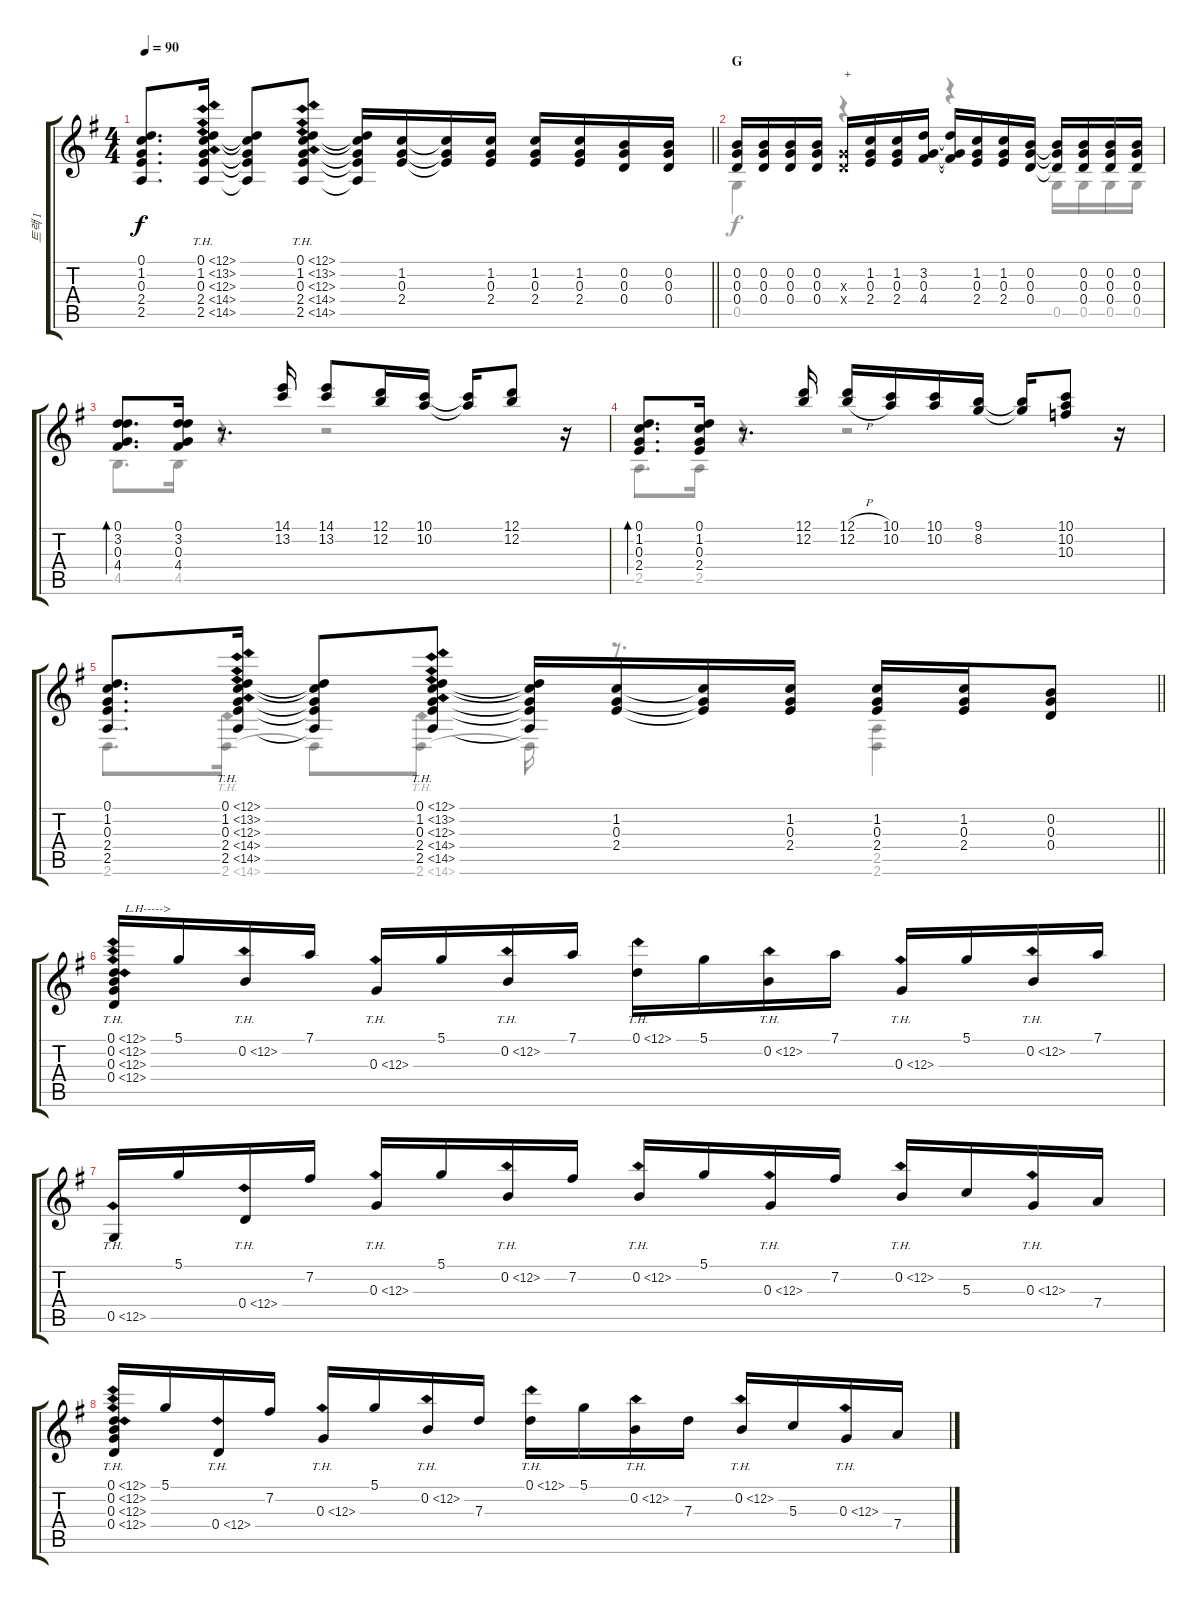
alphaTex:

\track ("트랙 1" "트랙 1") {instrument acousticguitarsteel}
\staff {score tabs}
\tuning (D4 B3 G3 D3 G2 C2) {hide}
\voice
\ts (4 4)
\tempo 90
\clef g2
\barLineRight lightlight
\ks g
(0.1 1.2 0.3 2.4 2.5).8{d dy f} (0.1{th 12} 1.2{th 12} 0.3{th 12} 2.4{th 12} 2.5{th 12}).16 (0.1{t} 1.2{t} 0.3{t} 2.4{t} 2.5{t}).8 (0.1{th 12} 1.2{th 12} 0.3{th 12} 2.4{th 12} 2.5{th 12}).8 (0.1{t} 1.2{t} 0.3{t} 2.4{t} 2.5{t}).16 (1.2 0.3 2.4).16 (1.2{t} 0.3{t} 2.4{t}).16 (1.2 0.3 2.4).16 (1.2 0.3 2.4).16 (1.2 0.3 2.4).16 (0.2 0.3 0.4).16 (0.2 0.3 0.4).16 |
\section ("" "G")
(0.2 0.3 0.4).16 (0.2 0.3 0.4).16 (0.2 0.3 0.4).16 (0.2 0.3 0.4).16 (0.3{x} 0.4{x}).16{txt "+"} (1.2 0.3 2.4).16 (1.2 0.3 2.4).16 (3.2 0.3 4.4).16 (3.2{t} 0.3{t} 4.4{t}).16 (1.2 0.3 2.4).16 (1.2 0.3 2.4).16 (0.2 0.3 0.4).16 (0.2{t} 0.3{t} 0.4{t}).16 (0.2 0.3 0.4).16 (0.2 0.3 0.4).16 (0.2 0.3 0.4).16 |
(0.1 3.2 0.3 4.4).8{d bd 120} (0.1 3.2 0.3 4.4).16 r.8{d} (14.1 13.2).16 (14.1 13.2).8 (12.1 12.2).16 (10.1 10.2).16 (10.1{t} 10.2{t}).16 (12.1 12.2).8 r.16 |
(0.1 1.2 0.3 2.4).8{d bd 120} (0.1 1.2 0.3 2.4).16 r.8{d} (12.1 12.2).16 (12.1{h} 12.2{h}).16 (10.1 10.2).16 (10.1 10.2).16 (9.1 8.2).16 (9.1{t} 8.2{t}).16 (10.1 10.2 10.3).8 r.16 |
\barLineRight lightlight
(0.1 1.2 0.3 2.4 2.5).8{d} (0.1{th 12} 1.2{th 12} 0.3{th 12} 2.4{th 12} 2.5{th 12}).16 (0.1{t} 1.2{t} 0.3{t} 2.4{t} 2.5{t}).8 (0.1{th 12} 1.2{th 12} 0.3{th 12} 2.4{th 12} 2.5{th 12}).8 (0.1{t} 1.2{t} 0.3{t} 2.4{t} 2.5{t}).16 (1.2 0.3 2.4).16 (1.2{t} 0.3{t} 2.4{t}).16 (1.2 0.3 2.4).16 (1.2 0.3 2.4).16 (1.2 0.3 2.4).16 (0.2 0.3 0.4).8 |
(0.1{th 12} 0.2{th 12} 0.3{th 12} 0.4{th 12}).16{txt "    L.H----->"} 5.1.16 0.2{th 12}.16 7.1.16 0.3{th 12}.16 5.1.16 0.2{th 12}.16 7.1.16 0.1{th 12}.16 5.1.16 0.2{th 12}.16 7.1.16 0.3{th 12}.16 5.1.16 0.2{th 12}.16 7.1.16 |
0.5{th 12}.16 5.1.16 0.4{th 12}.16 7.2.16 0.3{th 12}.16 5.1.16 0.2{th 12}.16 7.2.16 0.2{th 12}.16 5.1.16 0.3{th 12}.16 7.2.16 0.2{th 12}.16 5.3.16 0.3{th 12}.16 7.4.16 |
(0.1{th 12} 0.2{th 12} 0.3{th 12} 0.4{th 12}).16 5.1.16 0.4{th 12}.16 7.2.16 0.3{th 12}.16 5.1.16 0.2{th 12}.16 7.3.16 0.1{th 12}.16 5.1.16 0.2{th 12}.16 7.3.16 0.2{th 12}.16 5.3.16 0.3{th 12}.16 7.4.16
\voice
\clef g2
\ottava regular
\simile none
\barLineRight lightlight
\ks g
|
0.5.4 r.4 r.4 0.5.16 0.5.16 0.5.16 0.5.16 |
4.5.8{d} 4.5.16 r.4 r.2 |
2.5.8{d} 2.5.16 r.4 r.2 |
\barLineRight lightlight
2.6.8{d} 2.6{th 12}.16 2.6{t}.8 2.6{th 12}.8 2.6{t}.16 r.8{d} (2.5 2.6).4 |
|
|
